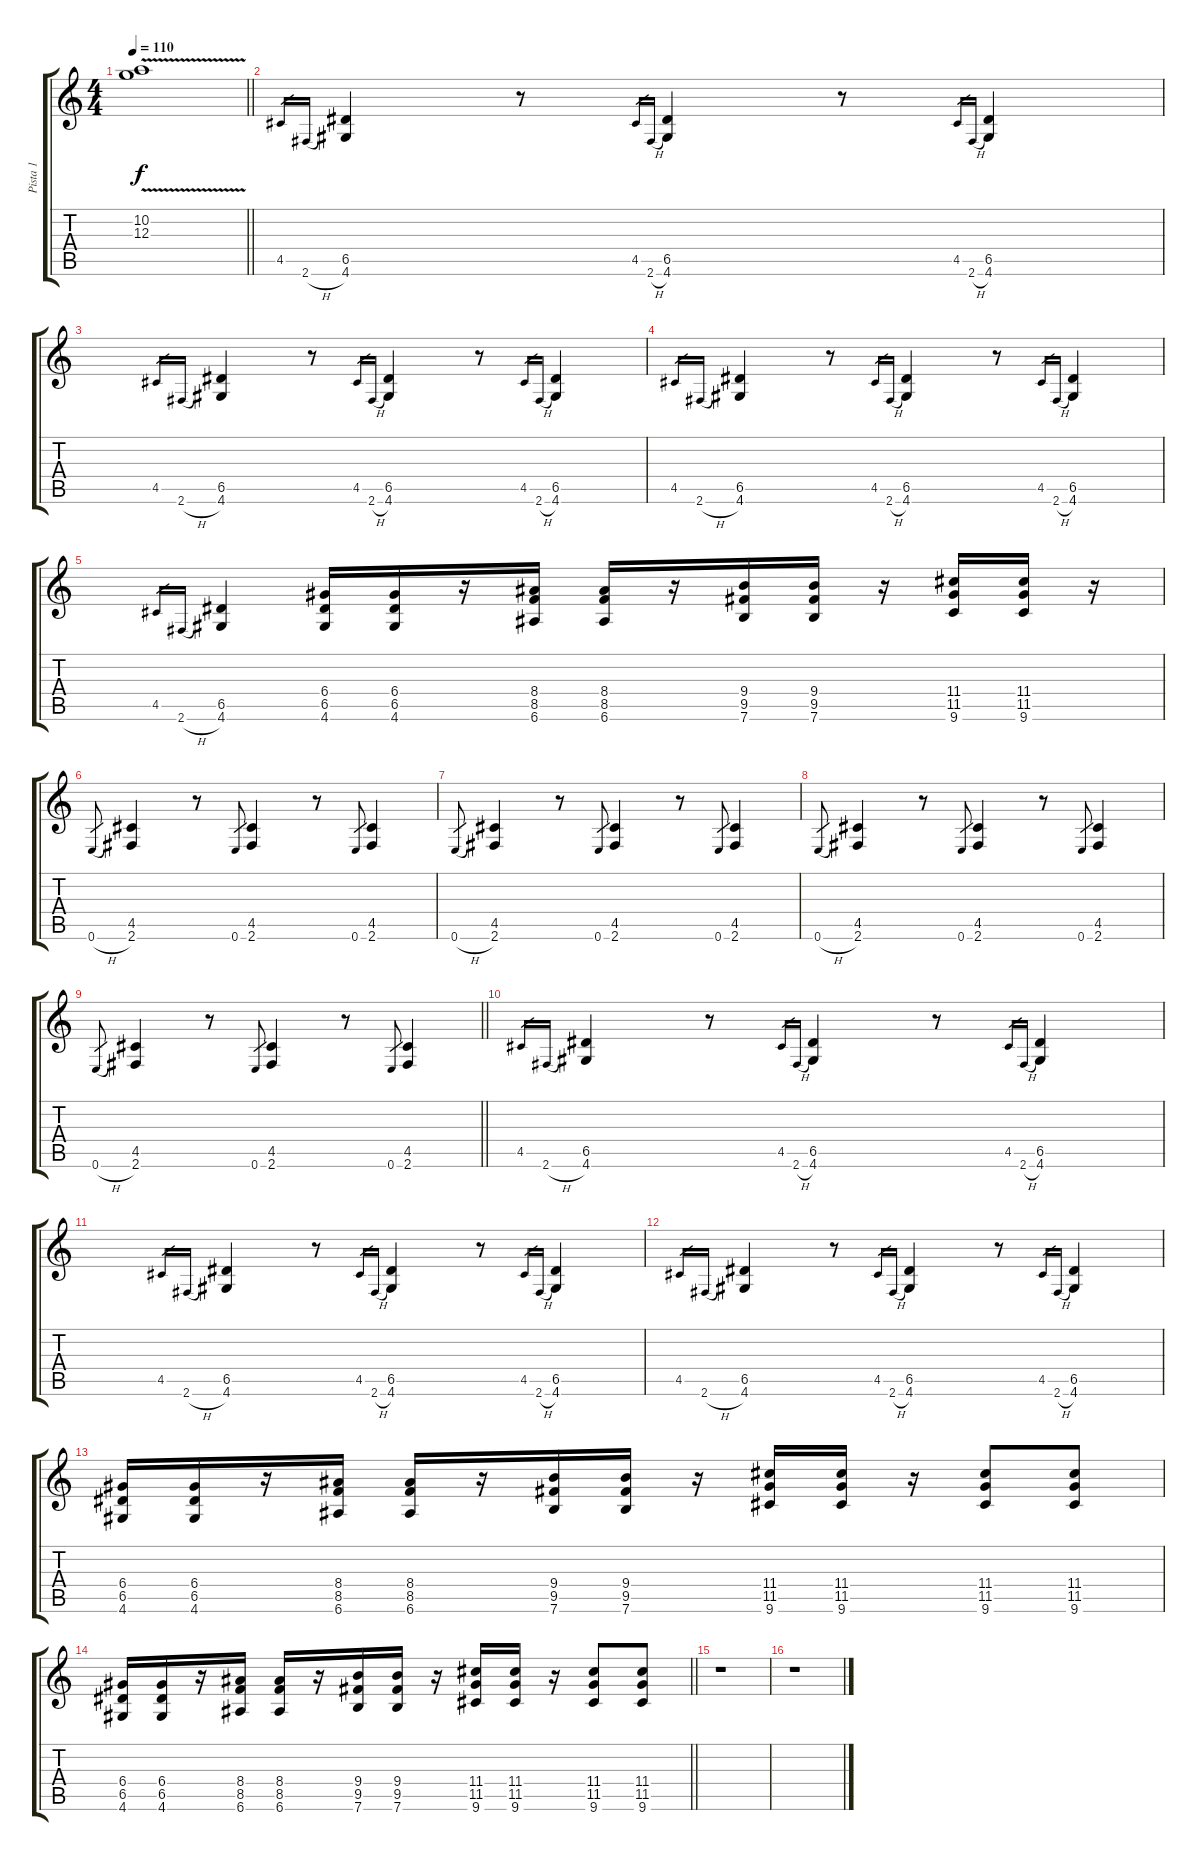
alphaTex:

\track ("Pista 1" "Pista 1") {instrument distortionguitar}
\staff {score tabs}
\tuning (E4 B3 G3 D3 A2 E2) {hide}
\ts (4 4)
\tempo 110
\clef g2
\barLineRight lightlight
\ks c
(10.2{v} 12.3).1{dy f} |
4.5.16{gr} 2.6{h}.16{gr} (6.5 4.6).4 r.8 4.5.16{gr} 2.6{h}.16{gr} (6.5 4.6).4 r.8 4.5.16{gr} 2.6{h}.16{gr} (6.5 4.6).4 |
4.5.16{gr} 2.6{h}.16{gr} (6.5 4.6).4 r.8 4.5.16{gr} 2.6{h}.16{gr} (6.5 4.6).4 r.8 4.5.16{gr} 2.6{h}.16{gr} (6.5 4.6).4 |
4.5.16{gr} 2.6{h}.16{gr} (6.5 4.6).4 r.8 4.5.16{gr} 2.6{h}.16{gr} (6.5 4.6).4 r.8 4.5.16{gr} 2.6{h}.16{gr} (6.5 4.6).4 |
4.5.16{gr} 2.6{h}.16{gr} (6.5 4.6).4 (6.4 6.5 4.6).16 (6.4 6.5 4.6).16 r.16 (8.4 8.5 6.6).16 (8.4 8.5 6.6).16 r.16 (9.4 9.5 7.6).16 (9.4 9.5 7.6).16 r.16 (11.4 11.5 9.6).16 (11.4 11.5 9.6).16 r.16 |
0.6{h}.8{gr} (4.5 2.6).4 r.8 0.6.8{gr} (4.5 2.6).4 r.8 0.6.8{gr} (4.5 2.6).4 |
0.6{h}.8{gr} (4.5 2.6).4 r.8 0.6.8{gr} (4.5 2.6).4 r.8 0.6.8{gr} (4.5 2.6).4 |
0.6{h}.8{gr} (4.5 2.6).4 r.8 0.6.8{gr} (4.5 2.6).4 r.8 0.6.8{gr} (4.5 2.6).4 |
\barLineRight lightlight
0.6{h}.8{gr} (4.5 2.6).4 r.8 0.6.8{gr} (4.5 2.6).4 r.8 0.6.8{gr} (4.5 2.6).4 |
4.5.16{gr} 2.6{h}.16{gr} (6.5 4.6).4 r.8 4.5.16{gr} 2.6{h}.16{gr} (6.5 4.6).4 r.8 4.5.16{gr} 2.6{h}.16{gr} (6.5 4.6).4 |
4.5.16{gr} 2.6{h}.16{gr} (6.5 4.6).4 r.8 4.5.16{gr} 2.6{h}.16{gr} (6.5 4.6).4 r.8 4.5.16{gr} 2.6{h}.16{gr} (6.5 4.6).4 |
4.5.16{gr} 2.6{h}.16{gr} (6.5 4.6).4 r.8 4.5.16{gr} 2.6{h}.16{gr} (6.5 4.6).4 r.8 4.5.16{gr} 2.6{h}.16{gr} (6.5 4.6).4 |
(6.4 6.5 4.6).16 (6.4 6.5 4.6).16 r.16 (8.4 8.5 6.6).16 (8.4 8.5 6.6).16 r.16 (9.4 9.5 7.6).16 (9.4 9.5 7.6).16 r.16 (11.4 11.5 9.6).16 (11.4 11.5 9.6).16 r.16 (11.4 11.5 9.6).8 (11.4 11.5 9.6).8 |
\barLineRight lightlight
(6.4 6.5 4.6).16 (6.4 6.5 4.6).16 r.16 (8.4 8.5 6.6).16 (8.4 8.5 6.6).16 r.16 (9.4 9.5 7.6).16 (9.4 9.5 7.6).16 r.16 (11.4 11.5 9.6).16 (11.4 11.5 9.6).16 r.16 (11.4 11.5 9.6).8 (11.4 11.5 9.6).8 |
r.1 |
r.1
